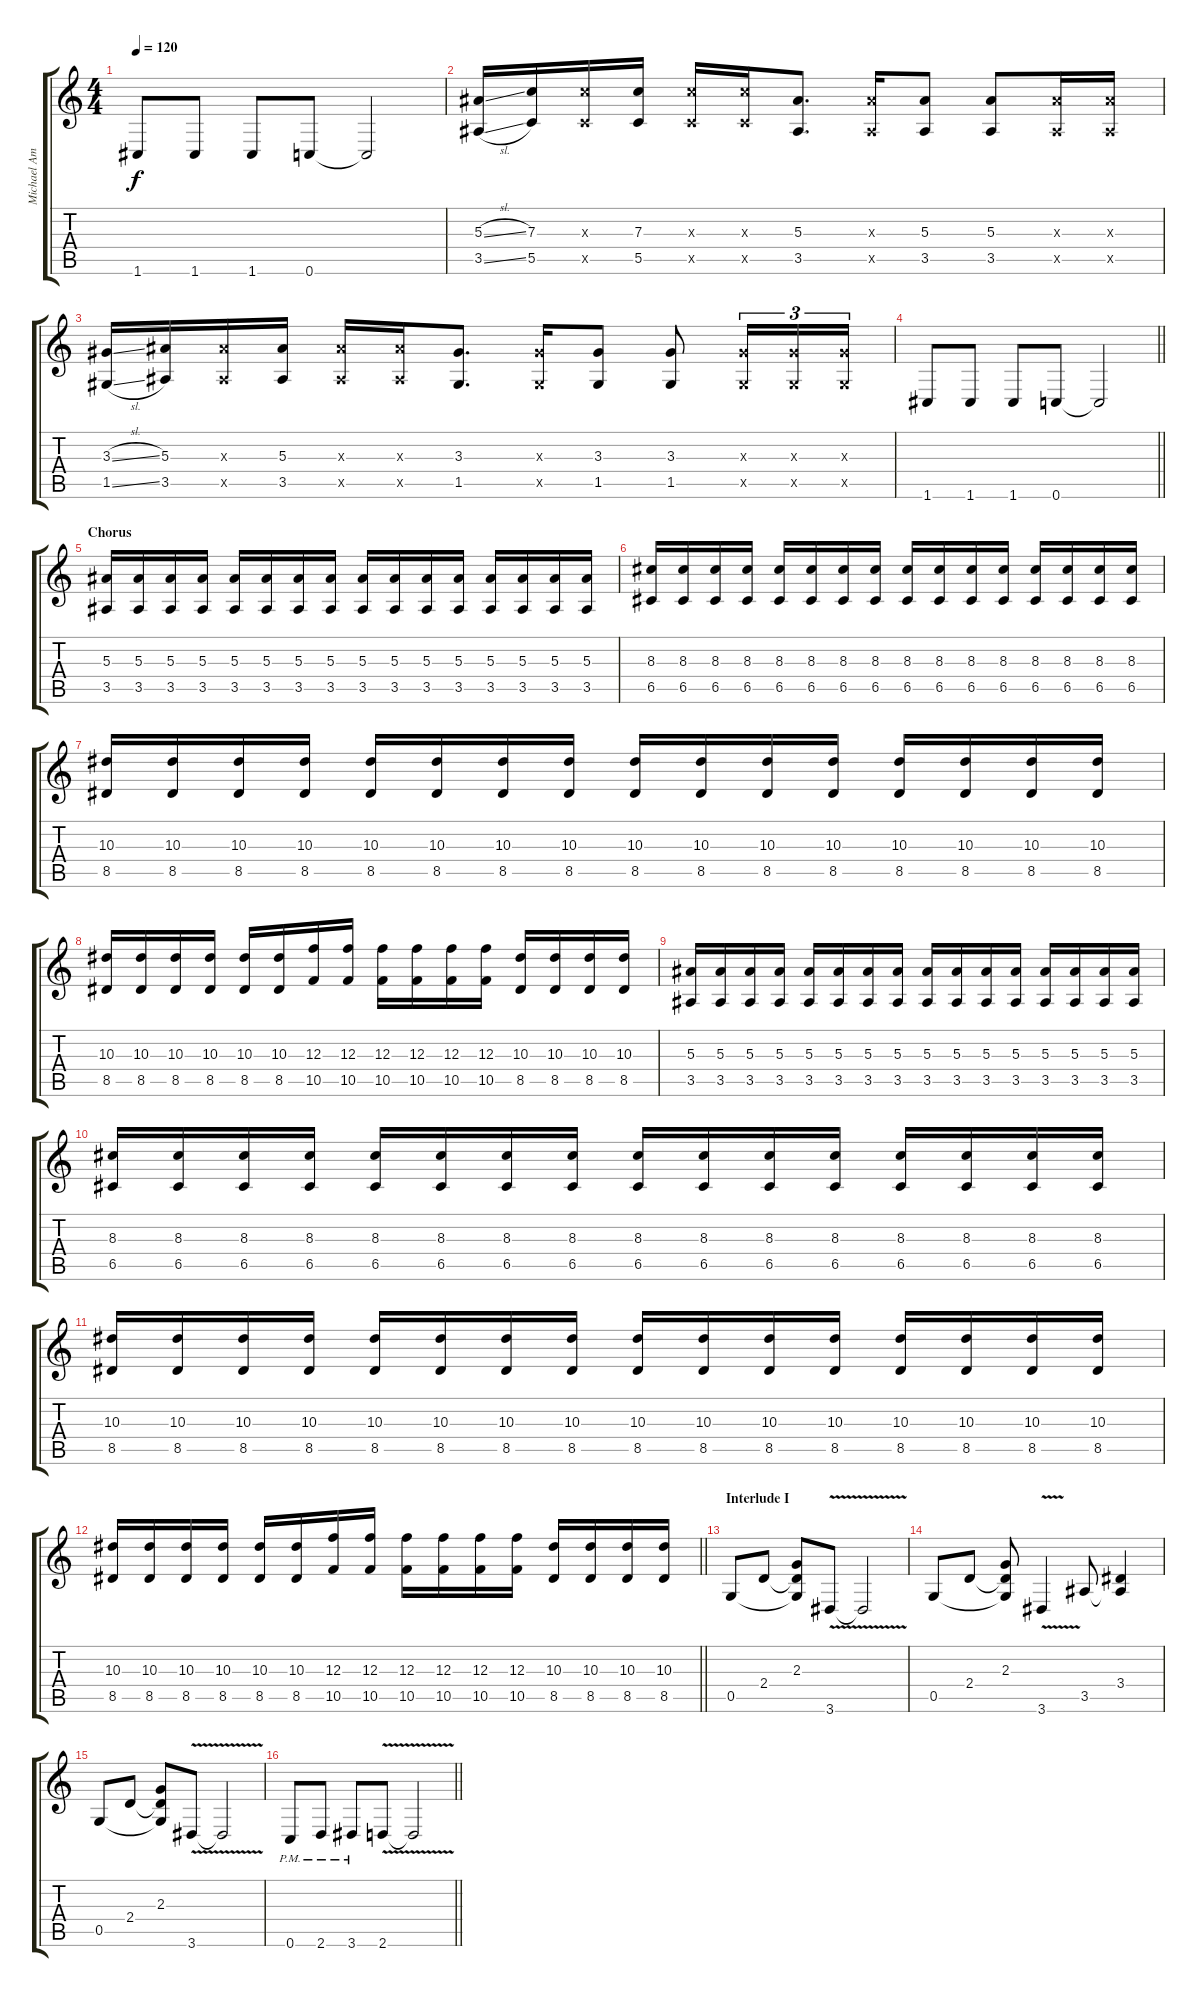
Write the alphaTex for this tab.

\track ("Michael Amott (Rythm Guitar I)" "Michael Am") {instrument distortionguitar}
\staff {score tabs}
\tuning (D4 A3 F3 C3 G2 C2) {hide}
\ts (4 4)
\tempo 120
\clef g2
\ks c
1.6.8{dy f} 1.6.8 1.6.8 0.6.8 0.6{t}.2 |
(5.3{sl} 3.5{sl}).16 (7.3 5.5).16 (7.3{x} 5.5{x}).16 (7.3 5.5).16 (7.3{x} 5.5{x}).16 (7.3{x} 5.5{x}).16 (5.3 3.5).8{d} (5.3{x} 3.5{x}).16 (5.3 3.5).8 (5.3 3.5).8 (5.3{x} 3.5{x}).16 (5.3{x} 3.5{x}).16 |
(3.3{sl} 1.5{sl}).16 (5.3 3.5).16 (5.3{x} 3.5{x}).16 (5.3 3.5).16 (5.3{x} 3.5{x}).16 (5.3{x} 3.5{x}).16 (3.3 1.5).8{d} (3.3{x} 1.5{x}).16 (3.3 1.5).8 (3.3 1.5).8 (3.3{x} 1.5{x}).16{tu (3 2)} (3.3{x} 1.5{x}).16{tu (3 2)} (3.3{x} 1.5{x}).16{tu (3 2)} |
\barLineRight lightlight
1.6.8 1.6.8 1.6.8 0.6.8 0.6{t}.2 |
\section ("" "Chorus")
(5.3 3.5).16{volume 12 balance 0 instrument distortionguitar} (5.3 3.5).16 (5.3 3.5).16 (5.3 3.5).16 (5.3 3.5).16 (5.3 3.5).16 (5.3 3.5).16 (5.3 3.5).16 (5.3 3.5).16 (5.3 3.5).16 (5.3 3.5).16 (5.3 3.5).16 (5.3 3.5).16 (5.3 3.5).16 (5.3 3.5).16 (5.3 3.5).16 |
(8.3 6.5).16 (8.3 6.5).16 (8.3 6.5).16 (8.3 6.5).16 (8.3 6.5).16 (8.3 6.5).16 (8.3 6.5).16 (8.3 6.5).16 (8.3 6.5).16 (8.3 6.5).16 (8.3 6.5).16 (8.3 6.5).16 (8.3 6.5).16 (8.3 6.5).16 (8.3 6.5).16 (8.3 6.5).16 |
(10.3 8.5).16 (10.3 8.5).16 (10.3 8.5).16 (10.3 8.5).16 (10.3 8.5).16 (10.3 8.5).16 (10.3 8.5).16 (10.3 8.5).16 (10.3 8.5).16 (10.3 8.5).16 (10.3 8.5).16 (10.3 8.5).16 (10.3 8.5).16 (10.3 8.5).16 (10.3 8.5).16 (10.3 8.5).16 |
(10.3 8.5).16 (10.3 8.5).16 (10.3 8.5).16 (10.3 8.5).16 (10.3 8.5).16 (10.3 8.5).16 (12.3 10.5).16 (12.3 10.5).16 (12.3 10.5).16 (12.3 10.5).16 (12.3 10.5).16 (12.3 10.5).16 (10.3 8.5).16 (10.3 8.5).16 (10.3 8.5).16 (10.3 8.5).16 |
(5.3 3.5).16 (5.3 3.5).16 (5.3 3.5).16 (5.3 3.5).16 (5.3 3.5).16 (5.3 3.5).16 (5.3 3.5).16 (5.3 3.5).16 (5.3 3.5).16 (5.3 3.5).16 (5.3 3.5).16 (5.3 3.5).16 (5.3 3.5).16 (5.3 3.5).16 (5.3 3.5).16 (5.3 3.5).16 |
(8.3 6.5).16 (8.3 6.5).16 (8.3 6.5).16 (8.3 6.5).16 (8.3 6.5).16 (8.3 6.5).16 (8.3 6.5).16 (8.3 6.5).16 (8.3 6.5).16 (8.3 6.5).16 (8.3 6.5).16 (8.3 6.5).16 (8.3 6.5).16 (8.3 6.5).16 (8.3 6.5).16 (8.3 6.5).16 |
(10.3 8.5).16 (10.3 8.5).16 (10.3 8.5).16 (10.3 8.5).16 (10.3 8.5).16 (10.3 8.5).16 (10.3 8.5).16 (10.3 8.5).16 (10.3 8.5).16 (10.3 8.5).16 (10.3 8.5).16 (10.3 8.5).16 (10.3 8.5).16 (10.3 8.5).16 (10.3 8.5).16 (10.3 8.5).16 |
\barLineRight lightlight
(10.3 8.5).16 (10.3 8.5).16 (10.3 8.5).16 (10.3 8.5).16 (10.3 8.5).16 (10.3 8.5).16 (12.3 10.5).16 (12.3 10.5).16 (12.3 10.5).16 (12.3 10.5).16 (12.3 10.5).16 (12.3 10.5).16 (10.3 8.5).16 (10.3 8.5).16 (10.3 8.5).16 (10.3 8.5).16 |
\section ("" "Interlude I")
0.5.8{volume 13 balance 0 instrument distortionguitar} 2.4.8 (2.3 2.4{t} 0.5{t}).8 3.6{v}.8 3.6{t}.2 |
0.5.8 2.4.8 (2.3 2.4{t} 0.5{t}).8 3.6{v}.4 3.5.8 (3.4 3.5{t}).4 |
0.5.8 2.4.8 (2.3 2.4{t} 0.5{t}).8 3.6{v}.8 3.6{t}.2 |
\barLineRight lightlight
0.6{pm}.8 2.6{pm}.8 3.6{pm}.8 2.6{v}.8 2.6{t}.2
